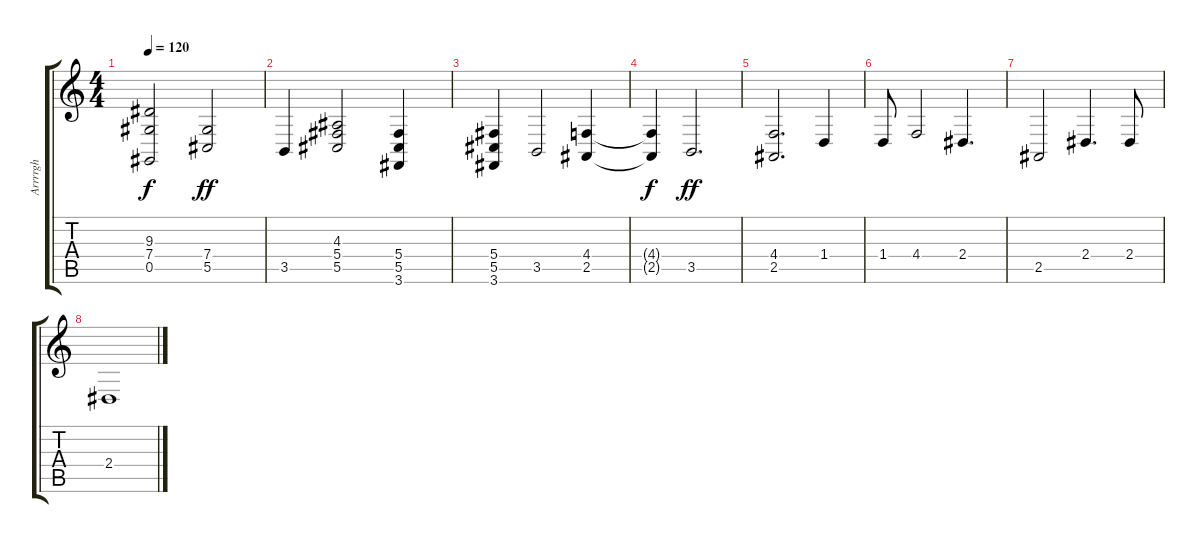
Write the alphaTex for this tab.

\track ("Arrrrgh" "Arrrrgh") {instrument choiraahs}
\staff {score tabs}
\tuning (Eb4 Bb3 Gb3 Db3 Ab2 Eb2) {hide}
\ts (4 4)
\tempo 120
\clef g2
\ks c
(9.3{t} 7.4{t} 0.5{t}).2{dy f} (7.4 5.5).2{dy ff} |
3.5.4 (4.3 5.4 5.5).2 (5.4 5.5 3.6).4 |
(5.4 5.5 3.6).4 3.5.2 (4.4 2.5).4 |
(4.4{t} 2.5{t}).4{dy f} 3.5.2{d dy ff} |
(4.4 2.5).2{d} 1.4.4 |
1.4.8 4.4.2 2.4.4{d} |
2.5.2 2.4.4{d} 2.4.8 |
2.4.1
